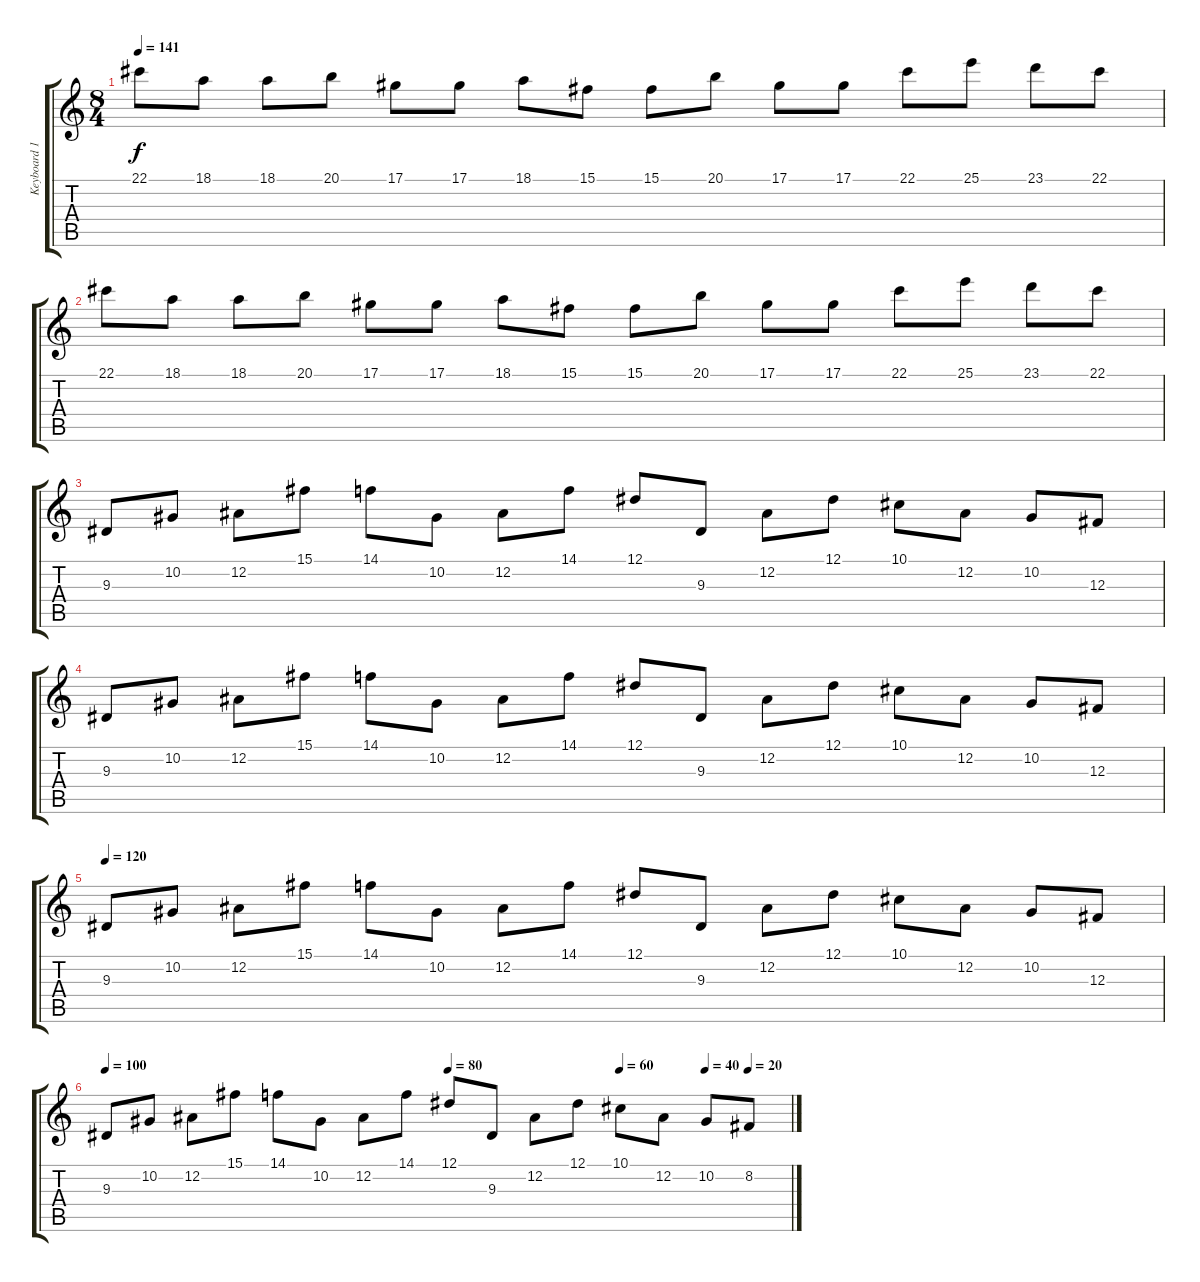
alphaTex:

\track ("Keyboard 1" "Keyboard 1") {instrument pad1newage}
\staff {score tabs}
\tuning (Eb4 Bb3 Gb3 Db3 Ab2 Eb2) {hide}
\ts (8 4)
\tempo 141
\clef g2
\ks c
22.1.8{dy f} 18.1.8 18.1.8 20.1.8 17.1.8 17.1.8 18.1.8 15.1.8 15.1.8 20.1.8 17.1.8 17.1.8 22.1.8 25.1.8 23.1.8 22.1.8 |
22.1.8 18.1.8 18.1.8 20.1.8 17.1.8 17.1.8 18.1.8 15.1.8 15.1.8 20.1.8 17.1.8 17.1.8 22.1.8 25.1.8 23.1.8 22.1.8 |
9.3.8{volume 11} 10.2.8 12.2.8 15.1.8 14.1.8 10.2.8 12.2.8 14.1.8 12.1.8 9.3.8 12.2.8 12.1.8 10.1.8 12.2.8 10.2.8 12.3.8 |
9.3.8 10.2.8 12.2.8 15.1.8 14.1.8 10.2.8 12.2.8 14.1.8 12.1.8 9.3.8 12.2.8 12.1.8 10.1.8 12.2.8 10.2.8 12.3.8 |
\tempo 120
9.3.8 10.2.8 12.2.8 15.1.8 14.1.8 10.2.8 12.2.8 14.1.8 12.1.8 9.3.8 12.2.8 12.1.8 10.1.8 12.2.8 10.2.8 12.3.8 |
\tempo 100
\tempo (80 0.5)
\tempo (60 0.75)
\tempo (40 0.875)
\tempo (20 0.9375)
9.3.8 10.2.8 12.2.8 15.1.8 14.1.8 10.2.8 12.2.8 14.1.8 12.1.8 9.3.8 12.2.8 12.1.8 10.1.8 12.2.8 10.2.8 8.2.8
